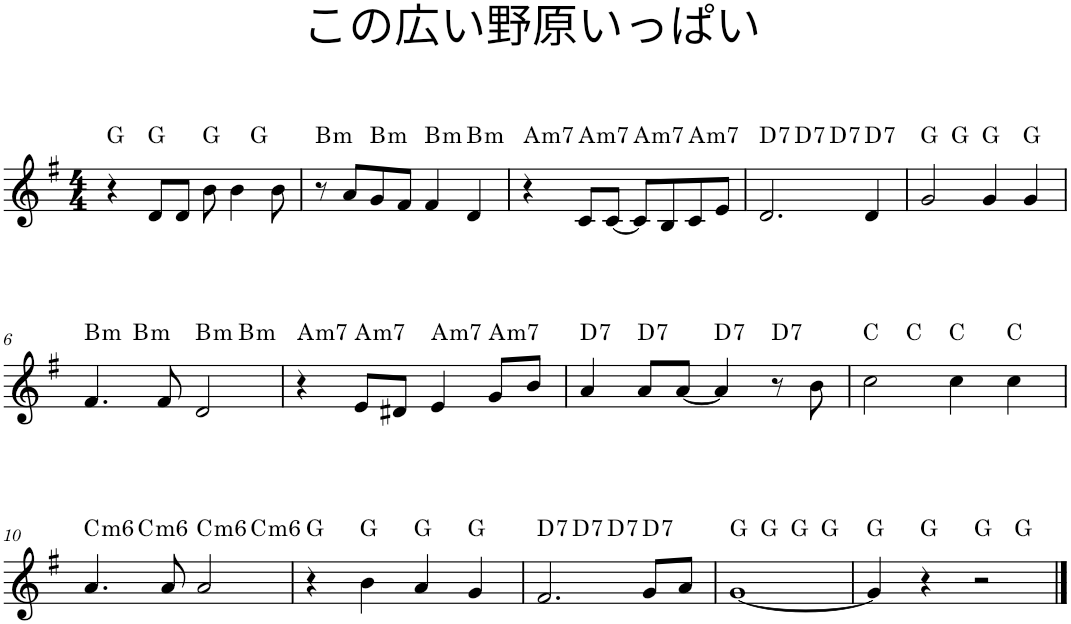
**kern	**harte
*part1	*part1
*staff1	*
*I"Piano	*
*I'Pno.	*
*clefG2	*
*k[f#]	*
*M4/4	*
=1	=1
*^	*
4r	2.ryy	G:maj
8d/L	.	G:maj
8d/J	.	.
8b\	.	G:maj
4b\	.	.
.	4ryy	G:maj
8b\	.	.
=2	=2	=2
!	!	!LO:H:kt=m
*v	*v	*
8r	B:min
8a/L	.
!	!LO:H:kt=m
8g/	B:min
8f#/J	.
!	!LO:H:kt=m
4f#/	B:min
!	!LO:H:kt=m
4d/	B:min
=3	=3
!	!LO:H:kt=m7
4r	A:min7
!	!LO:H:kt=m7
8c/L	A:min7
[<8c/J	.
!	!LO:H:kt=m7
8c/L]	A:min7
8B/	.
!	!LO:H:kt=m7
8c/	A:min7
8e/J	.
=4	=4
!	!LO:H:kt=7
*^	*
*	*^	*
2.d/	4ryy	2ryy	D:7
!	!	!	!LO:H:kt=7
.	2.ryy	.	D:7
!	!	!	!LO:H:kt=7
.	.	2ryy	D:7
!	!	!	!LO:H:kt=7
4d/	.	.	D:7
*	*v	*v	*
=5	=5	=5
2g/	4ryy	G:maj
.	2.ryy	G:maj
4g/	.	G:maj
4g/	.	G:maj
!!LO:LB:g=z	!!
=6	=6	=6
!	!	!LO:H:kt=m
*	*^	*
4.f#/	4ryy	2.ryy	B:min
!	!	!	!LO:H:kt=m
.	2.ryy	.	B:min
8f#/	.	.	.
!	!	!	!LO:H:kt=m
2d/	.	.	B:min
!	!	!	!LO:H:kt=m
.	.	4ryy	B:min
=7	=7	=7	=7
!	!	!	!LO:H:kt=m7
*v	*v	*v	*
4r	A:min7
!	!LO:H:kt=m7
8e/L	A:min7
8d#X/J	.
!	!LO:H:kt=m7
4e/	A:min7
!	!LO:H:kt=m7
8g/L	A:min7
8b/J	.
=8	=8
!	!LO:H:kt=7
4a/	D:7
!	!LO:H:kt=7
8a/L	D:7
[<8a/J	.
!	!LO:H:kt=7
4a/]	D:7
!	!LO:H:kt=7
8r	D:7
8b\	.
=9	=9
*^	*
2cc\	4ryy	C:maj
.	2.ryy	C:maj
4cc\	.	C:maj
4cc\	.	C:maj
!!LO:LB:g=z	!!
=10	=10	=10
!	!	!LO:H:kt=m6
*	*^	*
4.a/	4ryy	2.ryy	C:min6
!	!	!	!LO:H:kt=m6
.	2.ryy	.	C:min6
8a/	.	.	.
!	!	!	!LO:H:kt=m6
2a/	.	.	C:min6
!	!	!	!LO:H:kt=m6
.	.	4ryy	C:min6
*v	*v	*v	*
=11	=11
4r	G:maj
4b\	G:maj
4a/	G:maj
4g/	G:maj
=12	=12
!	!LO:H:kt=7
*^	*
*	*^	*
2.f#/	4ryy	2ryy	D:7
!	!	!	!LO:H:kt=7
.	2.ryy	.	D:7
!	!	!	!LO:H:kt=7
.	.	2ryy	D:7
!	!	!	!LO:H:kt=7
8g/L	.	.	D:7
8a/J	.	.	.
=13	=13	=13	=13
*	*	*^	*
[<1g	4ryy	2ryy	2.ryy	G:maj
.	2.ryy	.	.	G:maj
.	.	2ryy	.	G:maj
.	.	.	4ryy	G:maj
*	*v	*v	*v	*
=14	=14	=14
4g/]	2.ryy	G:maj
4r	.	G:maj
2r	.	G:maj
.	4ryy	G:maj
*v	*v	*
==	==
*-	*-
